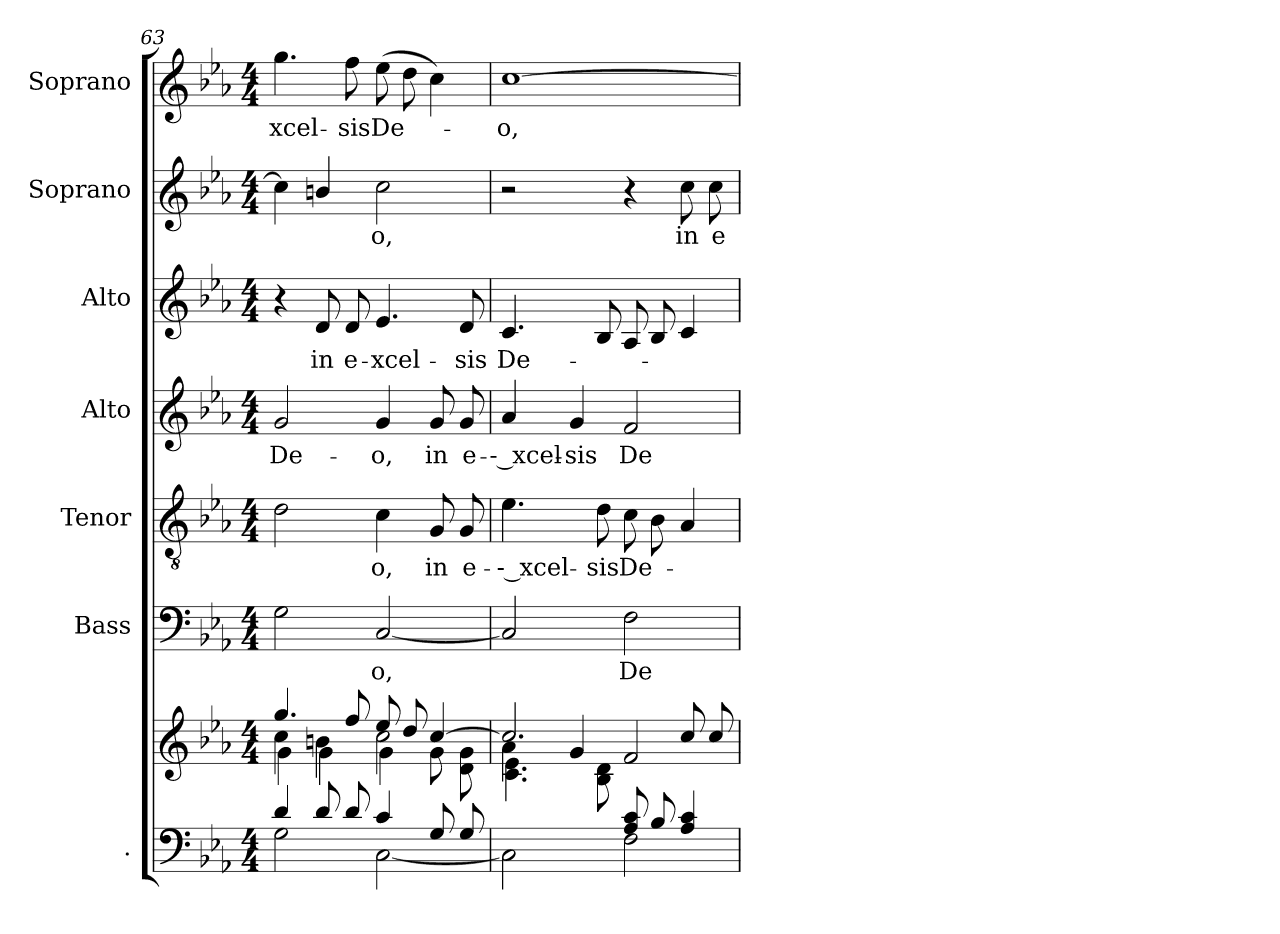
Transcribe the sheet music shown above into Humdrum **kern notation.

**kern	**kern	**kern	**text	**kern	**text	**kern	**text	**kern	**text	**kern	**text	**kern	**text
*part7	*part7	*part6	*part6	*part5	*part5	*part4	*part4	*part3	*part3	*part2	*part2	*part1	*part1
*staff8	*staff7	*staff6	*staff6	*staff5	*staff5	*staff4	*staff4	*staff3	*staff3	*staff2	*staff2	*staff1	*staff1
*I".	*	*I"Bass	*	*I"Tenor	*	*I"Alto	*	*I"Alto	*	*I"Soprano	*	*I"Soprano	*
*	*	*I'B.	*	*I'T.	*	*	*	*I'A.	*	*	*	*I'S.	*
*clefF4	*clefG2	*clefF4	*	*clefGv2	*	*clefG2	*	*clefG2	*	*clefG2	*	*clefG2	*
*	*	*	*	*ITrd7c12	*	*	*	*	*	*	*	*	*
*k[b-e-a-]	*k[b-e-a-]	*k[b-e-a-]	*	*k[b-e-a-]	*	*k[b-e-a-]	*	*k[b-e-a-]	*	*k[b-e-a-]	*	*k[b-e-a-]	*
*E-:	*E-:	*E-:	*	*E-:	*	*E-:	*	*E-:	*	*E-:	*	*E-:	*
*M4/4	*M4/4	*M4/4	*	*M4/4	*	*M4/4	*	*M4/4	*	*M4/4	*	*M4/4	*
=63	=63	=63	=63	=63	=63	=63	=63	=63	=63	=63	=63	=63	=63
*^	*^	*	*	*	*	*	*	*	*	*	*	*	*
*	*	*	*^	*	*	*	*	*	*	*	*	*	*	*	*
!	!	!	!	!	!	!	!	!	!	!LO:LY:b:color=#000000	!	!	!	!	!	!
!	!	!	!	!	!	!	!	!	!	!	!	!	!	!	!	!LO:LY:b:color=#000000
4di/	2Gi\	4.ggi/	4cci\	4gi\	2Gi\	.	2Di\	.	2gi/	De-	4r	.	4cci\]	.	4.ggi\	-xcel-
!	!	!	!	!	!	!	!	!	!	!	!	!LO:LY:b:color=#000000	!	!	!	!
8di/	.	.	4bni\	4gi\	.	.	.	.	.	.	8di/	in	4bni/	.	.	.
!	!	!	!	!	!	!	!	!	!	!	!	!LO:LY:b:color=#000000	!	!	!	!
!	!	!	!	!	!	!	!	!	!	!	!	!	!	!	!	!LO:LY:b:color=#000000
8di/	.	8ffi/	.	.	.	.	.	.	.	.	8di/	e-	.	.	8ffi\	-sis
!	!	!	!	!	!	!LO:LY:b:color=#000000	!	!	!	!	!	!	!	!	!	!
!	!	!	!	!	!	!	!	!LO:LY:b:color=#000000	!	!	!	!	!	!	!	!
!	!	!	!	!	!	!	!	!	!	!LO:LY:b:color=#000000	!	!	!	!	!	!
!	!	!	!	!	!	!	!	!	!	!	!	!LO:LY:b:color=#000000	!	!	!	!
!	!	!	!	!	!	!	!	!	!	!	!	!	!	!LO:LY:b:color=#000000	!	!
!	!	!	!	!	!	!	!	!	!	!	!	!	!	!	!	!LO:LY:b:color=#000000
4ci/	[2Ci\	8ee-i/	2cci\	4gi\	[2Ci/	-o,	4Ci\	-o,	4gi/	-o,	4.e-i/	-xcel-	2cci\	-o,	(8ee-i\	De-
.	.	8ddi/	.	.	.	.	.	.	.	.	.	.	.	.	8ddi\	.
!	!	!	!	!	!	!	!	!LO:LY:b:color=#000000	!	!	!	!	!	!	!	!
!	!	!	!	!	!	!	!	!	!	!LO:LY:b:color=#000000	!	!	!	!	!	!
8Gi/	.	[4cci/	.	8gi\	.	.	8GGi/	in	8gi/	in	.	.	.	.	4cci\)	.
!	!	!	!	!	!	!	!	!LO:LY:b:color=#000000	!	!	!	!	!	!	!	!
!	!	!	!	!	!	!	!	!	!	!LO:LY:b:color=#000000	!	!	!	!	!	!
!	!	!	!	!	!	!	!	!	!	!	!	!LO:LY:b:color=#000000	!	!	!	!
8Gi/	.	.	.	8di\ 8gi	.	.	8GGi/	e-	8gi/	e-	8di/	-sis	.	.	.	.
!!LO:LB:g=z
=64	=64	=64	=64	=64	=64	=64	=64	=64	=64	=64	=64	=64	=64	=64	=64	=64
!	!	!	!	!	!	!	!	!LO:LY:b:color=#000000	!	!	!	!	!	!	!	!
!	!	!	!	!	!	!	!	!	!	!LO:LY:b:color=#000000	!	!	!	!	!	!
!	!	!	!	!	!	!	!	!	!	!	!	!LO:LY:b:color=#000000	!	!	!	!
!	!	!	!	!	!	!	!	!	!	!	!	!	!	!	!	!LO:LY:b:color=#000000
2ryy	2Ci\]	2.cci/]	4a-i\	4.ci\ 4.e-i	2Ci/]	.	4.E-i\	-- xcel-	4a-i/	-- xcel-	4.ci/	De-	2r	.	[1cci	-o,
!	!	!	!	!	!	!	!	!	!	!LO:LY:b:color=#000000	!	!	!	!	!	!
.	.	.	4gi/	.	.	.	.	.	4gi/	-sis	.	.	.	.	.	.
!	!	!	!	!	!	!	!	!LO:LY:b:color=#000000	!	!	!	!	!	!	!	!
.	.	.	.	8B-i\ 8di	.	.	8Di\	-sis	.	.	8B-i/	.	.	.	.	.
!	!	!	!	!	!	!LO:LY:b:color=#000000	!	!	!	!	!	!	!	!	!	!
!	!	!	!	!	!	!	!	!LO:LY:b:color=#000000	!	!	!	!	!	!	!	!
!	!	!	!	!	!	!	!	!	!	!LO:LY:b:color=#000000	!	!	!	!	!	!
8A-i/ 8ci	2Fi\	.	2fi/	2ryy	2Fi\	De-	8Ci\	De-	2fi/	De-	8A-i/	.	4r	.	.	.
8B-i/	.	.	.	.	.	.	8BB-i\	.	.	.	8B-i/	.	.	.	.	.
!	!	!	!	!	!	!	!	!	!	!	!	!	!	!LO:LY:b:color=#000000	!	!
4A-i/ 4ci	.	8cci/	.	.	.	.	4AA-i/	.	.	.	4ci/	.	8cci\	in	.	.
!	!	!	!	!	!	!	!	!	!	!	!	!	!	!LO:LY:b:color=#000000	!	!
.	.	8cci/	.	.	.	.	.	.	.	.	.	.	8cci\	e-	.	.
*v	*v	*	*	*	*	*	*	*	*	*	*	*	*	*	*	*
*	*v	*v	*v	*	*	*	*	*	*	*	*	*	*	*	*
=	=	=	=	=	=	=	=	=	=	=	=	=	=
*-	*-	*-	*-	*-	*-	*-	*-	*-	*-	*-	*-	*-	*-
